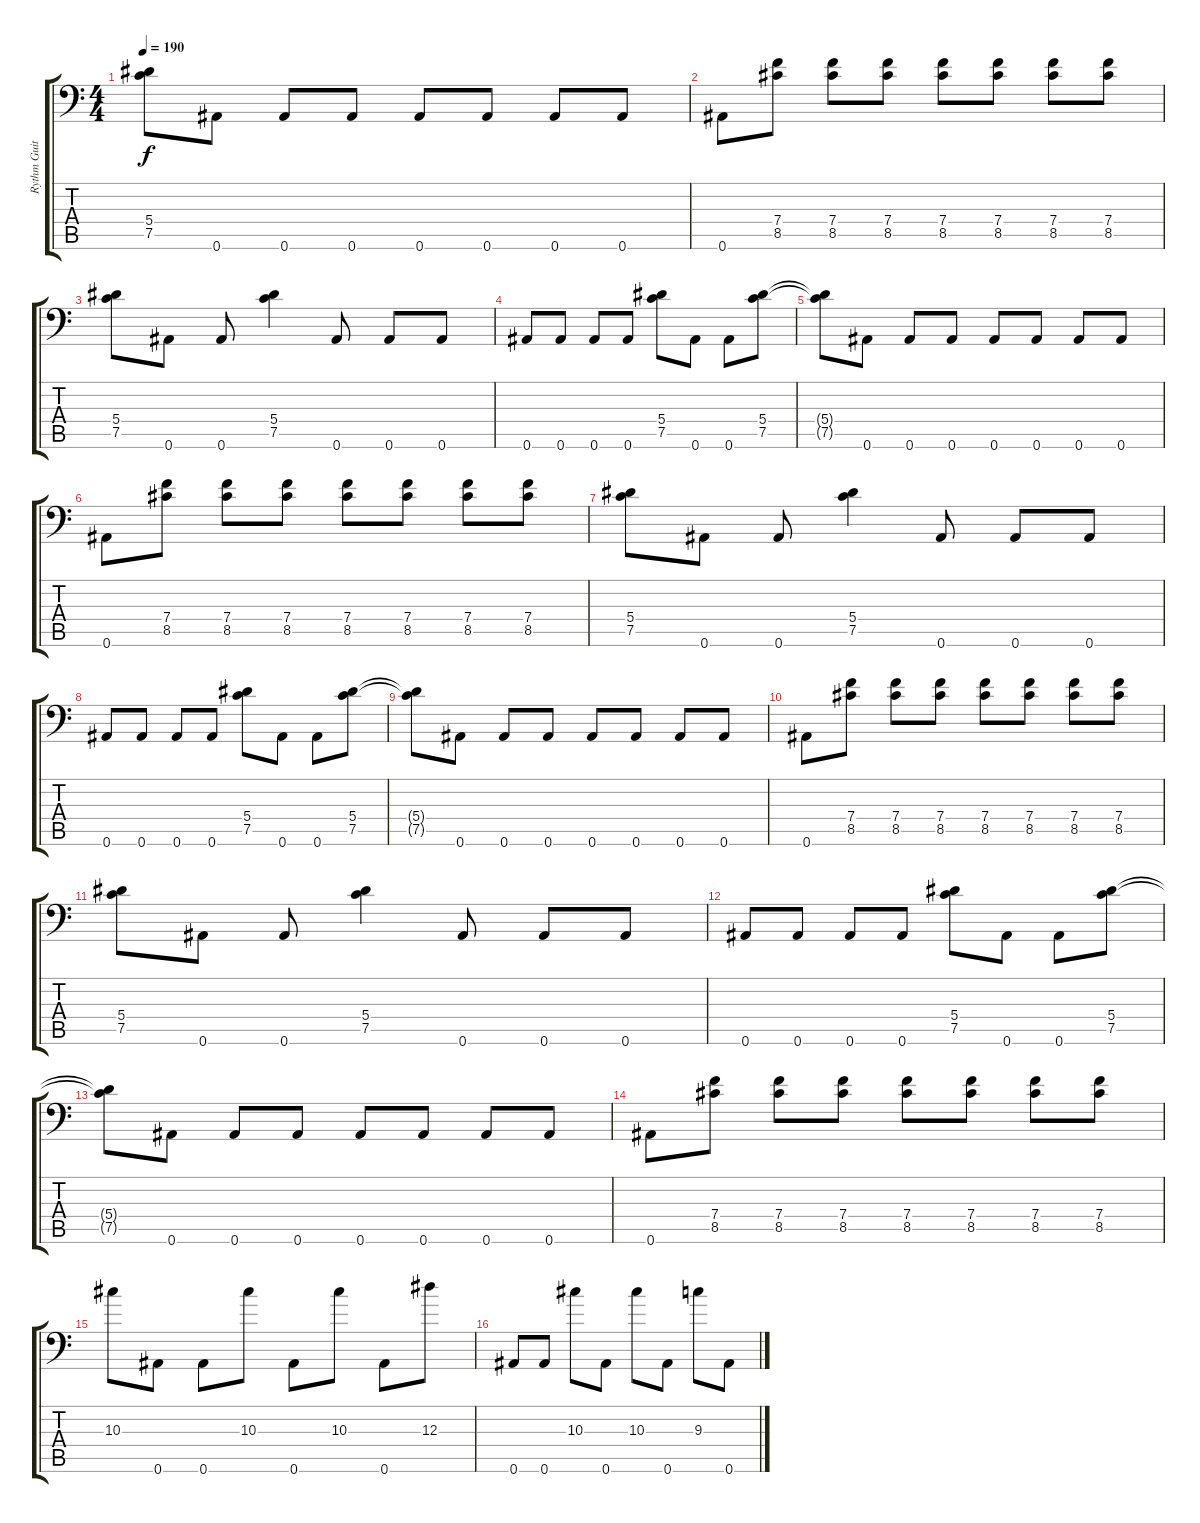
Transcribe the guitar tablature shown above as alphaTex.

\track ("Rythm Guitar #2" "Rythm Guit") {instrument distortionguitar}
\staff {score tabs}
\tuning (C4 G3 Eb3 Bb2 F2 Bb1) {hide}
\ts (4 4)
\tempo 190
\clef f4
\ks c
(5.4{t} 7.5{t}).8{dy f} 0.6.8 0.6.8 0.6.8 0.6.8 0.6.8 0.6.8 0.6.8 |
0.6.8 (7.4 8.5).8 (7.4 8.5).8 (7.4 8.5).8 (7.4 8.5).8 (7.4 8.5).8 (7.4 8.5).8 (7.4 8.5).8 |
(5.4 7.5).8 0.6.8 0.6.8 (5.4 7.5).4 0.6.8 0.6.8 0.6.8 |
0.6.8 0.6.8 0.6.8 0.6.8 (5.4 7.5).8 0.6.8 0.6.8 (5.4 7.5).8 |
(5.4{t} 7.5{t}).8 0.6.8 0.6.8 0.6.8 0.6.8 0.6.8 0.6.8 0.6.8 |
0.6.8 (7.4 8.5).8 (7.4 8.5).8 (7.4 8.5).8 (7.4 8.5).8 (7.4 8.5).8 (7.4 8.5).8 (7.4 8.5).8 |
(5.4 7.5).8 0.6.8 0.6.8 (5.4 7.5).4 0.6.8 0.6.8 0.6.8 |
0.6.8 0.6.8 0.6.8 0.6.8 (5.4 7.5).8 0.6.8 0.6.8 (5.4 7.5).8 |
(5.4{t} 7.5{t}).8 0.6.8 0.6.8 0.6.8 0.6.8 0.6.8 0.6.8 0.6.8 |
0.6.8 (7.4 8.5).8 (7.4 8.5).8 (7.4 8.5).8 (7.4 8.5).8 (7.4 8.5).8 (7.4 8.5).8 (7.4 8.5).8 |
(5.4 7.5).8 0.6.8 0.6.8 (5.4 7.5).4 0.6.8 0.6.8 0.6.8 |
0.6.8 0.6.8 0.6.8 0.6.8 (5.4 7.5).8 0.6.8 0.6.8 (5.4 7.5).8 |
(5.4{t} 7.5{t}).8 0.6.8 0.6.8 0.6.8 0.6.8 0.6.8 0.6.8 0.6.8 |
0.6.8 (7.4 8.5).8 (7.4 8.5).8 (7.4 8.5).8 (7.4 8.5).8 (7.4 8.5).8 (7.4 8.5).8 (7.4 8.5).8 |
10.3.8 0.6.8 0.6.8 10.3.8 0.6.8 10.3.8 0.6.8 12.3.8 |
0.6.8 0.6.8 10.3.8 0.6.8 10.3.8 0.6.8 9.3.8 0.6.8
